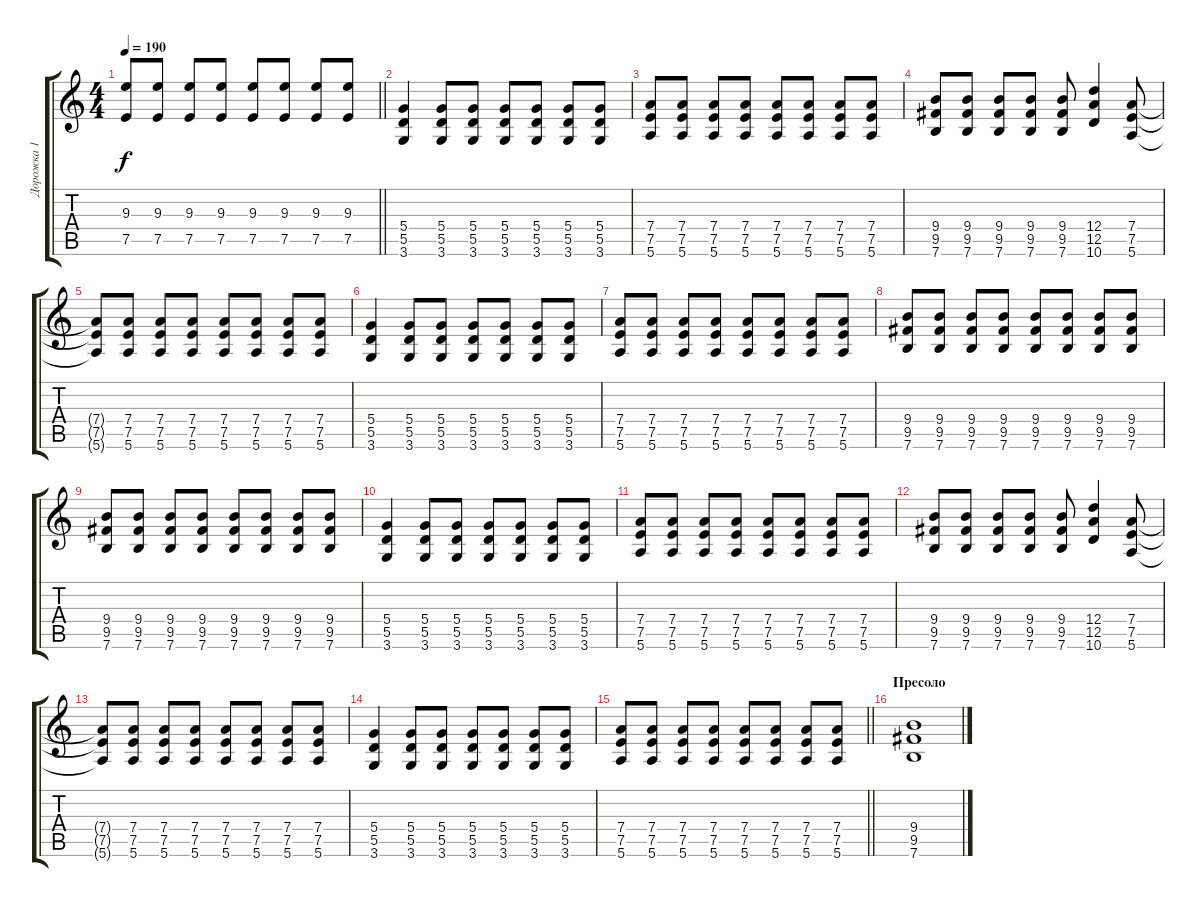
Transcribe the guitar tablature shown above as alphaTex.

\track ("Дорожка 1" "Дорожка 1") {instrument distortionguitar}
\staff {score tabs}
\tuning (E4 B3 G3 D3 A2 E2) {hide}
\ts (4 4)
\tempo 190
\clef g2
\barLineRight lightlight
\ks c
(9.3 7.5).8{dy f} (9.3 7.5).8 (9.3 7.5).8 (9.3 7.5).8 (9.3 7.5).8 (9.3 7.5).8 (9.3 7.5).8 (9.3 7.5).8 |
(5.4 5.5 3.6).4 (5.4 5.5 3.6).8 (5.4 5.5 3.6).8 (5.4 5.5 3.6).8 (5.4 5.5 3.6).8 (5.4 5.5 3.6).8 (5.4 5.5 3.6).8 |
(7.4 7.5 5.6).8 (7.4 7.5 5.6).8 (7.4 7.5 5.6).8 (7.4 7.5 5.6).8 (7.4 7.5 5.6).8 (7.4 7.5 5.6).8 (7.4 7.5 5.6).8 (7.4 7.5 5.6).8 |
(9.4 9.5 7.6).8 (9.4 9.5 7.6).8 (9.4 9.5 7.6).8 (9.4 9.5 7.6).8 (9.4 9.5 7.6).8 (12.4 12.5 10.6).4 (7.4 7.5 5.6).8 |
(7.4{t} 7.5{t} 5.6{t}).8 (7.4 7.5 5.6).8 (7.4 7.5 5.6).8 (7.4 7.5 5.6).8 (7.4 7.5 5.6).8 (7.4 7.5 5.6).8 (7.4 7.5 5.6).8 (7.4 7.5 5.6).8 |
(5.4 5.5 3.6).4 (5.4 5.5 3.6).8 (5.4 5.5 3.6).8 (5.4 5.5 3.6).8 (5.4 5.5 3.6).8 (5.4 5.5 3.6).8 (5.4 5.5 3.6).8 |
(7.4 7.5 5.6).8 (7.4 7.5 5.6).8 (7.4 7.5 5.6).8 (7.4 7.5 5.6).8 (7.4 7.5 5.6).8 (7.4 7.5 5.6).8 (7.4 7.5 5.6).8 (7.4 7.5 5.6).8 |
(9.4 9.5 7.6).8 (9.4 9.5 7.6).8 (9.4 9.5 7.6).8 (9.4 9.5 7.6).8 (9.4 9.5 7.6).8 (9.4 9.5 7.6).8 (9.4 9.5 7.6).8 (9.4 9.5 7.6).8 |
(9.4 9.5 7.6).8 (9.4 9.5 7.6).8 (9.4 9.5 7.6).8 (9.4 9.5 7.6).8 (9.4 9.5 7.6).8 (9.4 9.5 7.6).8 (9.4 9.5 7.6).8 (9.4 9.5 7.6).8 |
(5.4 5.5 3.6).4 (5.4 5.5 3.6).8 (5.4 5.5 3.6).8 (5.4 5.5 3.6).8 (5.4 5.5 3.6).8 (5.4 5.5 3.6).8 (5.4 5.5 3.6).8 |
(7.4 7.5 5.6).8 (7.4 7.5 5.6).8 (7.4 7.5 5.6).8 (7.4 7.5 5.6).8 (7.4 7.5 5.6).8 (7.4 7.5 5.6).8 (7.4 7.5 5.6).8 (7.4 7.5 5.6).8 |
(9.4 9.5 7.6).8 (9.4 9.5 7.6).8 (9.4 9.5 7.6).8 (9.4 9.5 7.6).8 (9.4 9.5 7.6).8 (12.4 12.5 10.6).4 (7.4 7.5 5.6).8 |
(7.4{t} 7.5{t} 5.6{t}).8 (7.4 7.5 5.6).8 (7.4 7.5 5.6).8 (7.4 7.5 5.6).8 (7.4 7.5 5.6).8 (7.4 7.5 5.6).8 (7.4 7.5 5.6).8 (7.4 7.5 5.6).8 |
(5.4 5.5 3.6).4 (5.4 5.5 3.6).8 (5.4 5.5 3.6).8 (5.4 5.5 3.6).8 (5.4 5.5 3.6).8 (5.4 5.5 3.6).8 (5.4 5.5 3.6).8 |
\barLineRight lightlight
(7.4 7.5 5.6).8 (7.4 7.5 5.6).8 (7.4 7.5 5.6).8 (7.4 7.5 5.6).8 (7.4 7.5 5.6).8 (7.4 7.5 5.6).8 (7.4 7.5 5.6).8 (7.4 7.5 5.6).8 |
\section ("" "Пресоло")
(9.4 9.5 7.6).1
